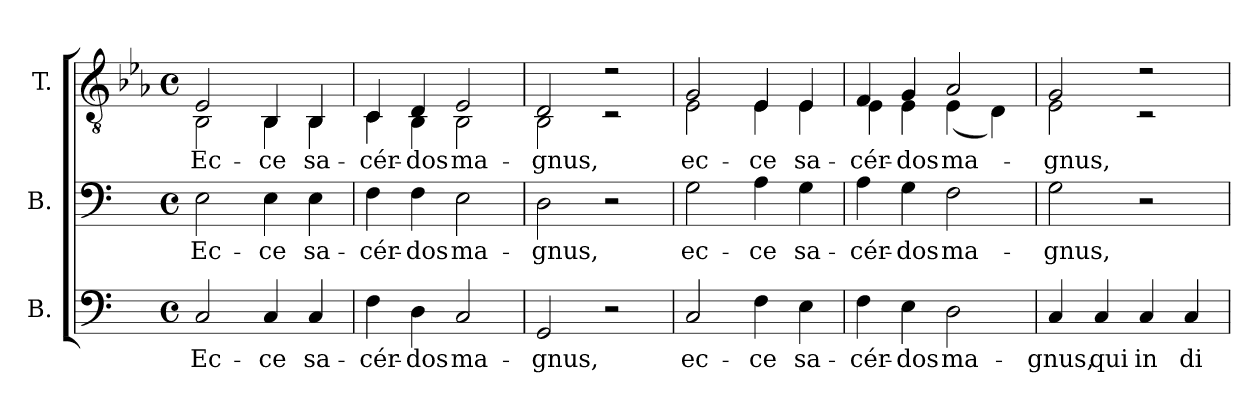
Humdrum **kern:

**kern	**text	**kern	**text	**kern	**text
*part3	*part3	*part2	*part2	*part1	*part1
*staff3	*staff3	*staff2	*staff2	*staff1	*staff1
*I"B.	*	*I"B.	*	*I"T.	*
!!LO:PB:g=z
*clefF4	*	*clefF4	*	*clefGv2	*
*	*	*	*	*ITrd2c3	*
*k[]	*	*k[]	*	*k[]	*
*C:	*	*C:	*	*C:	*
*M4/4	*	*M4/4	*	*M4/4	*
*met(c)	*	*met(c)	*	*met(c)	*
*MM80	*	*MM80	*	*MM80	*
=1	=1	=1	=1	=1	=1
!	!LO:LY:b:color=#000000	!	!	!	!
!	!	!	!LO:LY:b:color=#000000	!	!
!	!	!	!	!	!LO:LY:b:color=#000000
*	*	*	*	*^	*
2Ci/	Ec-	2Ei\	Ec-	2Ci/	2GGi\	Ec-
!	!LO:LY:b:color=#000000	!	!	!	!	!
!	!	!	!LO:LY:b:color=#000000	!	!	!
!	!	!	!	!	!	!LO:LY:b:color=#000000
4Ci/	-ce	4Ei\	-ce	4GGi/	4GGi\	-ce
!	!LO:LY:b:color=#000000	!	!	!	!	!
!	!	!	!LO:LY:b:color=#000000	!	!	!
!	!	!	!	!	!	!LO:LY:b:color=#000000
4Ci/	sa-	4Ei\	sa-	4GGi/	4GGi\	sa-
=2	=2	=2	=2	=2	=2	=2
!	!LO:LY:b:color=#000000	!	!	!	!	!
!	!	!	!LO:LY:b:color=#000000	!	!	!
!	!	!	!	!	!	!LO:LY:b:color=#000000
4Fi\	-cér-	4Fi\	-cér-	4AAi/	4AAi\	-cér-
!	!LO:LY:b:color=#000000	!	!	!	!	!
!	!	!	!LO:LY:b:color=#000000	!	!	!
!	!	!	!	!	!	!LO:LY:b:color=#000000
4Di\	-dos	4Fi\	-dos	4BBi/	4GGi\	-dos
!	!LO:LY:b:color=#000000	!	!	!	!	!
!	!	!	!LO:LY:b:color=#000000	!	!	!
!	!	!	!	!	!	!LO:LY:b:color=#000000
2Ci/	ma-	2Ei\	ma-	2Ci/	2GGi\	ma-
=3	=3	=3	=3	=3	=3	=3
!	!LO:LY:b:color=#000000	!	!	!	!	!
!	!	!	!LO:LY:b:color=#000000	!	!	!
!	!	!	!	!	!	!LO:LY:b:color=#000000
2GGi/	-gnus,	2Di\	-gnus,	2BBi/	2GGi\	-gnus,
2r	.	2r	.	2r	2r	.
=4	=4	=4	=4	=4	=4	=4
!	!LO:LY:b:color=#000000	!	!	!	!	!
!	!	!	!LO:LY:b:color=#000000	!	!	!
!	!	!	!	!	!	!LO:LY:b:color=#000000
2Ci/	ec-	2Gi\	ec-	2Ei/	2Ci\	ec-
!	!LO:LY:b:color=#000000	!	!	!	!	!
!	!	!	!LO:LY:b:color=#000000	!	!	!
!	!	!	!	!	!	!LO:LY:b:color=#000000
4Fi\	-ce	4Ai\	-ce	4Ci/	4Ci\	-ce
!	!LO:LY:b:color=#000000	!	!	!	!	!
!	!	!	!LO:LY:b:color=#000000	!	!	!
!	!	!	!	!	!	!LO:LY:b:color=#000000
4Ei\	sa-	4Gi\	sa-	4Ci/	4Ci\	sa-
=5	=5	=5	=5	=5	=5	=5
!	!LO:LY:b:color=#000000	!	!	!	!	!
!	!	!	!LO:LY:b:color=#000000	!	!	!
!	!	!	!	!	!	!LO:LY:b:color=#000000
4Fi\	-cér-	4Ai\	-cér-	4Di/	4Ci\	-cér-
!	!LO:LY:b:color=#000000	!	!	!	!	!
!	!	!	!LO:LY:b:color=#000000	!	!	!
!	!	!	!	!	!	!LO:LY:b:color=#000000
4Ei\	-dos	4Gi\	-dos	4Ei/	4Ci\	-dos
!	!LO:LY:b:color=#000000	!	!	!	!	!
!	!	!	!LO:LY:b:color=#000000	!	!	!
!	!	!	!	!	!	!LO:LY:b:color=#000000
2Di\	ma-	2Fi\	ma-	2Fi/	(4Ci\	ma-
.	.	.	.	.	4BBi\)	.
=6	=6	=6	=6	=6	=6	=6
!	!LO:LY:b:color=#000000	!	!	!	!	!
!	!	!	!LO:LY:b:color=#000000	!	!	!
!	!	!	!	!	!	!LO:LY:b:color=#000000
4Ci/	-gnus,	2Gi\	-gnus,	2Ei/	2Ci\	-gnus,
!	!LO:LY:b:color=#000000	!	!	!	!	!
4Ci/	qui	.	.	.	.	.
!	!LO:LY:b:color=#000000	!	!	!	!	!
4Ci/	in	2r	.	2r	2r	.
!	!LO:LY:b:color=#000000	!	!	!	!	!
4Ci/	di-	.	.	.	.	.
*	*	*	*	*v	*v	*
=	=	=	=	=	=
*-	*-	*-	*-	*-	*-
